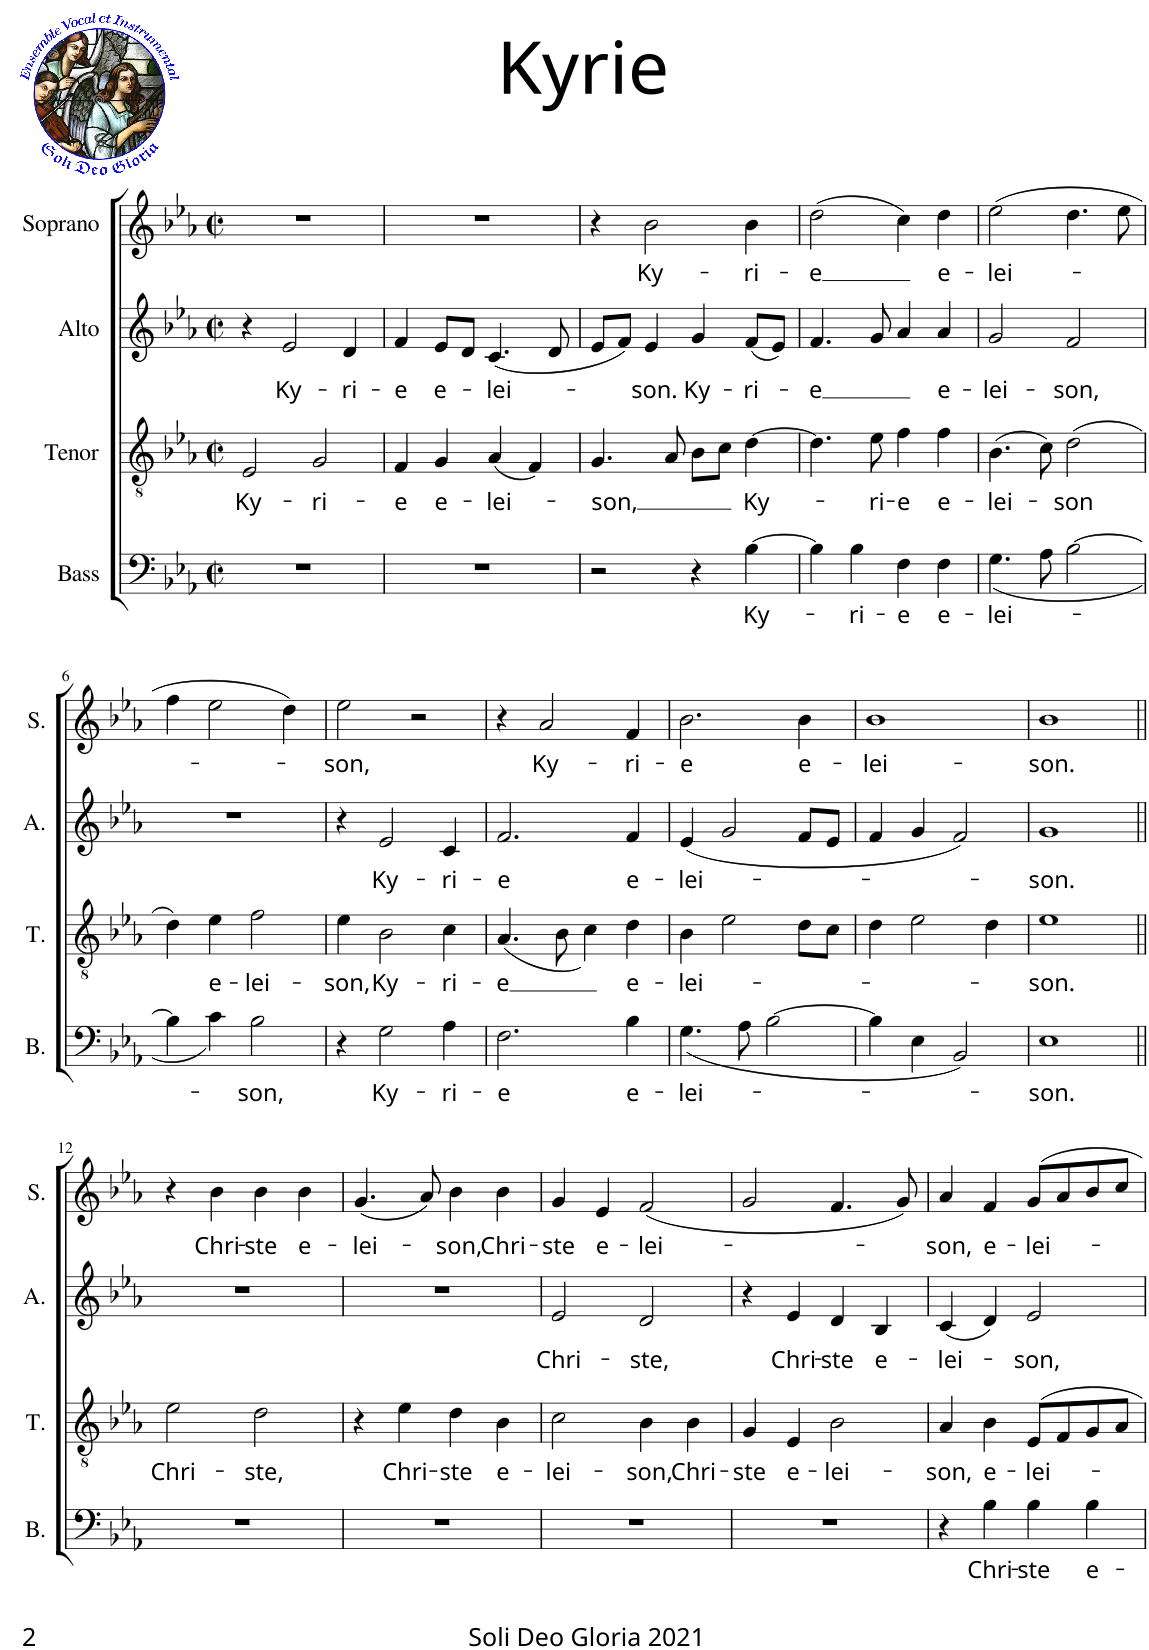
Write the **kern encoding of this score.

**kern	**text	**kern	**text	**kern	**text	**kern	**text
*part4	*part4	*part3	*part3	*part2	*part2	*part1	*part1
*staff4	*staff4	*staff3	*staff3	*staff2	*staff2	*staff1	*staff1
*I"Bass	*	*I"Tenor	*	*I"Alto	*	*I"Soprano	*
*I'B.	*	*I'T.	*	*I'A.	*	*I'S.	*
*clefF4	*	*clefGv2	*	*clefG2	*	*clefG2	*
*k[b-e-a-]	*	*k[b-e-a-]	*	*k[b-e-a-]	*	*k[b-e-a-]	*
*M2/2	*	*M2/2	*	*M2/2	*	*M2/2	*
*met(c|)	*	*met(c|)	*	*met(c|)	*	*met(c|)	*
=1	=1	=1	=1	=1	=1	=1	=1
!	!	!	!LO:LY:b	!	!	!	!
1r	.	2E-/	Ky-	4r	.	1r	.
!	!	!	!	!	!LO:LY:b	!	!
.	.	.	.	2e-/	Ky-	.	.
!	!	!	!LO:LY:b	!	!	!	!
.	.	2G/	-ri-	.	.	.	.
!	!	!	!	!	!LO:LY:b	!	!
.	.	.	.	4d/	-ri-	.	.
=2	=2	=2	=2	=2	=2	=2	=2
!	!	!	!LO:LY:b	!	!LO:LY:b	!	!
1r	.	4F/	-e	4f/	-e	1r	.
!	!	!	!LO:LY:b	!	!LO:LY:b	!	!
.	.	4G/	e-	8e-/L	e-	.	.
.	.	.	.	8d/J	.	.	.
!	!	!	!LO:LY:b	!	!LO:LY:b	!	!
.	.	(4A-/	-lei-	(4.c/	-lei-	.	.
.	.	4F/)	.	.	.	.	.
.	.	.	.	8d/	.	.	.
=3	=3	=3	=3	=3	=3	=3	=3
!	!	!	!LO:LY:b	!	!	!	!
2r	.	4.G/	-son,	8e-/L	.	4r	.
.	.	.	.	8f/J)	.	.	.
!	!	!	!	!	!LO:LY:b	!	!LO:LY:b
.	.	.	.	4e-/	-son.	2b-\	Ky-
.	.	8A-/	.	.	.	.	.
!	!	!	!	!	!LO:LY:b	!	!
4r	.	8B-\L	.	4g/	Ky-	.	.
.	.	8c\J	.	.	.	.	.
!	!LO:LY:b	!	!LO:LY:b	!	!LO:LY:b	!	!LO:LY:b
[4B-\	Ky-	[4d\	Ky-	(8f/L	-ri-	4b-\	-ri-
.	.	.	.	8e-/J)	.	.	.
=4	=4	=4	=4	=4	=4	=4	=4
!	!	!	!	!	!LO:LY:b	!	!LO:LY:b
4B-\]	.	4.d\]	.	4.f/	-e	(2dd\	-e
!	!LO:LY:b	!	!	!	!	!	!
4B-\	-ri-	.	.	.	.	.	.
!	!	!	!LO:LY:b	!	!	!	!
.	.	8e-\	-ri-	8g/	.	.	.
!	!LO:LY:b	!	!LO:LY:b	!	!	!	!
4F\	-e	4f\	-e	4a-/	.	4cc\)	.
!	!LO:LY:b	!	!LO:LY:b	!	!LO:LY:b	!	!LO:LY:b
4F\	e-	4f\	e-	4a-/	e-	4dd\	e-
=5	=5	=5	=5	=5	=5	=5	=5
!	!LO:LY:b	!	!LO:LY:b	!	!LO:LY:b	!	!LO:LY:b
(<4.G\	-lei-	(4.B-\	-lei-	2g/	-lei-	(2ee-\	-lei-
8A-\	.	8c\)	.	.	.	.	.
!	!	!	!LO:LY:b	!	!LO:LY:b	!	!
[2B-\	.	(2d\	-son	2f/	-son,	4.dd\	.
.	.	.	.	.	.	8ee-\	.
!!LO:LB:g=z
=6	=6	=6	=6	=6	=6	=6	=6
4B-\]	.	4d\)	.	1r	.	4ff\	.
!	!	!	!LO:LY:b	!	!	!	!
4c\)	.	4e-\	e-	.	.	2ee-\	.
!	!LO:LY:b	!	!LO:LY:b	!	!	!	!
2B-\	-son,	2f\	-lei-	.	.	.	.
.	.	.	.	.	.	4dd\)	.
=7	=7	=7	=7	=7	=7	=7	=7
!	!	!	!LO:LY:b	!	!	!	!LO:LY:b
4r	.	4e-\	-son,	4r	.	2ee-\	-son,
!	!LO:LY:b	!	!LO:LY:b	!	!LO:LY:b	!	!
2G\	Ky-	2B-\	Ky-	2e-/	Ky-	.	.
.	.	.	.	.	.	2r	.
!	!LO:LY:b	!	!LO:LY:b	!	!LO:LY:b	!	!
4A-\	-ri-	4c\	-ri-	4c/	-ri-	.	.
=8	=8	=8	=8	=8	=8	=8	=8
!	!LO:LY:b	!	!LO:LY:b	!	!LO:LY:b	!	!
2.F\	-e	(<4.A-/	-e	2.f/	-e	4r	.
!	!	!	!	!	!	!	!LO:LY:b
.	.	.	.	.	.	2a-/	Ky-
.	.	8B-\	.	.	.	.	.
.	.	4c\)	.	.	.	.	.
!	!LO:LY:b	!	!LO:LY:b	!	!LO:LY:b	!	!LO:LY:b
4B-\	e-	4d\	e-	4f/	e-	4f/	-ri-
=9	=9	=9	=9	=9	=9	=9	=9
!	!LO:LY:b	!	!LO:LY:b	!	!LO:LY:b	!	!LO:LY:b
(<4.G\	-lei-	4B-\	-lei-	(<4e-/	-lei-	2.b-\	-e
.	.	2e-\	.	2g/	.	.	.
8A-\	.	.	.	.	.	.	.
[2B-\	.	.	.	.	.	.	.
!	!	!	!	!	!	!	!LO:LY:b
.	.	8d\L	.	8f/L	.	4b-\	e-
.	.	8c\J	.	8e-/J	.	.	.
=10	=10	=10	=10	=10	=10	=10	=10
!	!	!	!	!	!	!	!LO:LY:b
4B-\]	.	4d\	.	4f/	.	1b-	-lei-
4E-\	.	2e-\	.	4g/	.	.	.
2BB-/)	.	.	.	2f/)	.	.	.
.	.	4d\	.	.	.	.	.
=11	=11	=11	=11	=11	=11	=11	=11
!	!LO:LY:b	!	!LO:LY:b	!	!LO:LY:b	!	!LO:LY:b
1E-	-son.	1e-	-son.	1g	-son.	1b-	-son.
!!LO:LB:g=z
=12||	=12||	=12||	=12||	=12||	=12||	=12||	=12||
!	!	!	!LO:LY:b	!	!	!	!
1r	.	2e-\	Chri-	1r	.	4r	.
!	!	!	!	!	!	!	!LO:LY:b
.	.	.	.	.	.	4b-\	Chri-
!	!	!	!LO:LY:b	!	!	!	!LO:LY:b
.	.	2d\	-ste,	.	.	4b-\	-ste
!	!	!	!	!	!	!	!LO:LY:b
.	.	.	.	.	.	4b-\	e-
=13	=13	=13	=13	=13	=13	=13	=13
!	!	!	!	!	!	!	!LO:LY:b
1r	.	4r	.	1r	.	(4.g/	-lei-
!	!	!	!LO:LY:b	!	!	!	!
.	.	4e-\	Chri-	.	.	.	.
.	.	.	.	.	.	8a-/)	.
!	!	!	!LO:LY:b	!	!	!	!LO:LY:b
.	.	4d\	-ste	.	.	4b-\	-son,
!	!	!	!LO:LY:b	!	!	!	!LO:LY:b
.	.	4B-\	e-	.	.	4b-\	Chri-
=14	=14	=14	=14	=14	=14	=14	=14
!	!	!	!LO:LY:b	!	!LO:LY:b	!	!LO:LY:b
1r	.	2c\	-lei-	2e-/	Chri-	4g/	-ste
!	!	!	!	!	!	!	!LO:LY:b
.	.	.	.	.	.	4e-/	e-
!	!	!	!LO:LY:b	!	!LO:LY:b	!	!LO:LY:b
.	.	4B-\	-son,	2d/	-ste,	(2f/	-lei-
!	!	!	!LO:LY:b	!	!	!	!
.	.	4B-\	Chri-	.	.	.	.
=15	=15	=15	=15	=15	=15	=15	=15
!	!	!	!LO:LY:b	!	!	!	!
1r	.	4G/	-ste	4r	.	2g/	.
!	!	!	!LO:LY:b	!	!LO:LY:b	!	!
.	.	4E-/	e-	4e-/	Chri-	.	.
!	!	!	!LO:LY:b	!	!LO:LY:b	!	!
.	.	2B-\	-lei-	4d/	-ste	4.f/	.
!	!	!	!	!	!LO:LY:b	!	!
.	.	.	.	4B-/	e-	.	.
.	.	.	.	.	.	8g/)	.
=16	=16	=16	=16	=16	=16	=16	=16
!	!	!	!LO:LY:b	!	!LO:LY:b	!	!LO:LY:b
4r	.	4A-/	-son,	(4c/	-lei-	4a-/	-son,
!	!LO:LY:b	!	!LO:LY:b	!	!	!	!LO:LY:b
4B-\	Chri-	4B-\	e-	4d/)	.	4f/	e-
!	!LO:LY:b	!	!LO:LY:b	!	!LO:LY:b	!	!LO:LY:b
4B-\	-ste	8E-/L	-lei-	2e-/	-son,	8g/L	-lei-
.	.	8F/	.	.	.	8a-/	.
!	!LO:LY:b	!	!	!	!	!	!
4B-\	e-	8G/	.	.	.	8b-/	.
.	.	8A-/J	.	.	.	8cc/J	.
=	=	=	=	=	=	=	=
*-	*-	*-	*-	*-	*-	*-	*-
